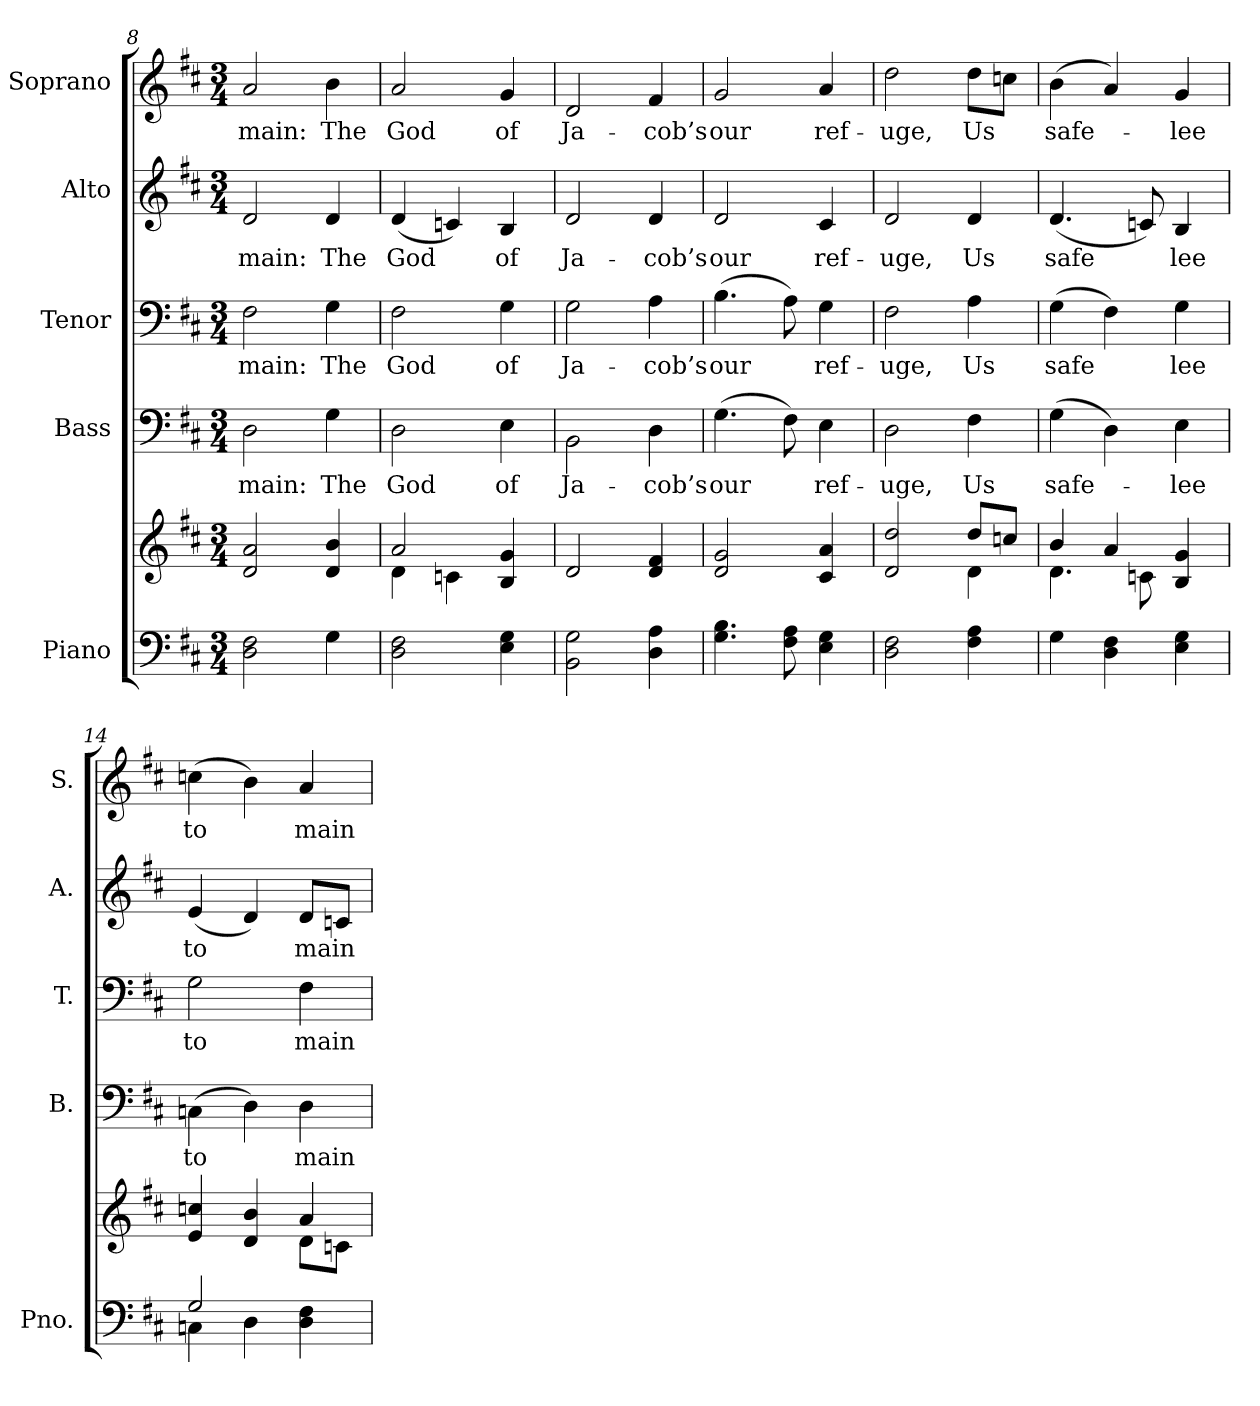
**kern	**kern	**kern	**text	**kern	**text	**kern	**text	**kern	**text
*part5	*part5	*part4	*part4	*part3	*part3	*part2	*part2	*part1	*part1
*staff6	*staff5	*staff4	*staff4	*staff3	*staff3	*staff2	*staff2	*staff1	*staff1
*I"Piano	*	*I"Bass	*	*I"Tenor	*	*I"Alto	*	*I"Soprano	*
*I'Pno.	*	*I'B.	*	*I'T.	*	*I'A.	*	*I'S.	*
!!LO:PB:g=z
*clefF4	*clefG2	*clefF4	*	*clefF4	*	*clefG2	*	*clefG2	*
*k[f#c#]	*k[f#c#]	*k[f#c#]	*	*k[f#c#]	*	*k[f#c#]	*	*k[f#c#]	*
*D:	*D:	*D:	*	*D:	*	*D:	*	*D:	*
*M3/4	*M3/4	*M3/4	*	*M3/4	*	*M3/4	*	*M3/4	*
=8	=8	=8	=8	=8	=8	=8	=8	=8	=8
!	!	!	!LO:LY:b:color=#000000	!	!	!	!	!	!
!	!	!	!	!	!LO:LY:b:color=#000000	!	!	!	!
!	!	!	!	!	!	!	!LO:LY:b:color=#000000	!	!
!	!	!	!	!	!	!	!	!	!LO:LY:b:color=#000000
2Di\ 2F#i	2di/ 2ai	2Di\	-main:	2F#i\	-main:	2di/	-main:	2ai/	-main:
!	!	!	!LO:LY:b:color=#000000	!	!	!	!	!	!
!	!	!	!	!	!LO:LY:b:color=#000000	!	!	!	!
!	!	!	!	!	!	!	!LO:LY:b:color=#000000	!	!
!	!	!	!	!	!	!	!	!	!LO:LY:b:color=#000000
4Gi\	4di/ 4bi	4Gi\	The	4Gi\	The	4di/	The	4bi\	The
=9	=9	=9	=9	=9	=9	=9	=9	=9	=9
*	*^	*	*	*	*	*	*	*	*
!	!	!	!	!LO:LY:b:color=#000000	!	!	!	!	!	!
!	!	!	!	!	!	!LO:LY:b:color=#000000	!	!	!	!
!	!	!	!	!	!	!	!	!LO:LY:b:color=#000000	!	!
!	!	!	!	!	!	!	!	!	!	!LO:LY:b:color=#000000
2Di\ 2F#i	2ai/	4di\	2Di\	God	2F#i\	God	(4di/	God	2ai/	God
.	.	4cni\	.	.	.	.	4cni/)	.	.	.
!	!	!	!	!LO:LY:b:color=#000000	!	!	!	!	!	!
!	!	!	!	!	!	!LO:LY:b:color=#000000	!	!	!	!
!	!	!	!	!	!	!	!	!LO:LY:b:color=#000000	!	!
!	!	!	!	!	!	!	!	!	!	!LO:LY:b:color=#000000
4Ei\ 4Gi	4Bi/ 4gi	4ryy	4Ei\	of	4Gi\	of	4Bi/	of	4gi/	of
*	*v	*v	*	*	*	*	*	*	*	*
=10	=10	=10	=10	=10	=10	=10	=10	=10	=10
*	*^	*	*	*	*	*	*	*	*
!	!	!	!	!LO:LY:b:color=#000000	!	!	!	!	!	!
*	*v	*v	*	*	*	*	*	*	*	*
*	*^	*	*	*	*	*	*	*	*
!	!	!	!	!	!	!LO:LY:b:color=#000000	!	!	!	!
*	*v	*v	*	*	*	*	*	*	*	*
*	*^	*	*	*	*	*	*	*	*
!	!	!	!	!	!	!	!	!LO:LY:b:color=#000000	!	!
*	*v	*v	*	*	*	*	*	*	*	*
*	*^	*	*	*	*	*	*	*	*
!	!	!	!	!	!	!	!	!	!	!LO:LY:b:color=#000000
*	*v	*v	*	*	*	*	*	*	*	*
2BBi\ 2Gi	2di/	2BBi\	Ja-	2Gi\	Ja-	2di/	Ja-	2di/	Ja-
!	!	!	!LO:LY:b:color=#000000	!	!	!	!	!	!
!	!	!	!	!	!LO:LY:b:color=#000000	!	!	!	!
!	!	!	!	!	!	!	!LO:LY:b:color=#000000	!	!
!	!	!	!	!	!	!	!	!	!LO:LY:b:color=#000000
4Di\ 4Ai	4di/ 4f#i	4Di\	-cob’s	4Ai\	-cob’s	4di/	-cob’s	4f#i/	-cob’s
!!LO:PB:g=z
=11	=11	=11	=11	=11	=11	=11	=11	=11	=11
!	!	!	!LO:LY:b:color=#000000	!	!	!	!	!	!
!	!	!	!	!	!LO:LY:b:color=#000000	!	!	!	!
!	!	!	!	!	!	!	!LO:LY:b:color=#000000	!	!
!	!	!	!	!	!	!	!	!	!LO:LY:b:color=#000000
4.Gi\ 4.Bi	2di/ 2gi	(4.Gi\	our	(4.Bi\	our	2di/	our	2gi/	our
8F#i\ 8Ai	.	8F#i\)	.	8Ai\)	.	.	.	.	.
!	!	!	!LO:LY:b:color=#000000	!	!	!	!	!	!
!	!	!	!	!	!LO:LY:b:color=#000000	!	!	!	!
!	!	!	!	!	!	!	!LO:LY:b:color=#000000	!	!
!	!	!	!	!	!	!	!	!	!LO:LY:b:color=#000000
4Ei\ 4Gi	4c#i/ 4ai	4Ei\	ref-	4Gi\	ref-	4c#i/	ref-	4ai/	ref-
=12	=12	=12	=12	=12	=12	=12	=12	=12	=12
*	*^	*	*	*	*	*	*	*	*
!	!	!	!	!LO:LY:b:color=#000000	!	!	!	!	!	!
!	!	!	!	!	!	!LO:LY:b:color=#000000	!	!	!	!
!	!	!	!	!	!	!	!	!LO:LY:b:color=#000000	!	!
!	!	!	!	!	!	!	!	!	!	!LO:LY:b:color=#000000
2Di\ 2F#i	2di/ 2ddi	2ryy	2Di\	-uge,	2F#i\	-uge,	2di/	-uge,	2ddi\	-uge,
!	!	!	!	!LO:LY:b:color=#000000	!	!	!	!	!	!
!	!	!	!	!	!	!LO:LY:b:color=#000000	!	!	!	!
!	!	!	!	!	!	!	!	!LO:LY:b:color=#000000	!	!
!	!	!	!	!	!	!	!	!	!	!LO:LY:b:color=#000000
4F#i\ 4Ai	8ddi/L	4di\	4F#i\	Us	4Ai\	Us	4di/	Us	8ddi\L	Us
.	8ccni/J	.	.	.	.	.	.	.	8ccni\J	.
=13	=13	=13	=13	=13	=13	=13	=13	=13	=13	=13
!	!	!	!	!LO:LY:b:color=#000000	!	!	!	!	!	!
!	!	!	!	!	!	!LO:LY:b:color=#000000	!	!	!	!
!	!	!	!	!	!	!	!	!LO:LY:b:color=#000000	!	!
!	!	!	!	!	!	!	!	!	!	!LO:LY:b:color=#000000
4Gi\	4bi/	4.di\	(4Gi\	safe-	(4Gi\	safe	(4.di/	safe	(4bi\	safe-
4Di\ 4F#i	4ai/	.	4Di\)	.	4F#i\)	.	.	.	4ai/)	.
.	.	8cni\	.	.	.	.	8cni/)	.	.	.
!	!	!	!	!LO:LY:b:color=#000000	!	!	!	!	!	!
!	!	!	!	!	!	!LO:LY:b:color=#000000	!	!	!	!
!	!	!	!	!	!	!	!	!LO:LY:b:color=#000000	!	!
!	!	!	!	!	!	!	!	!	!	!LO:LY:b:color=#000000
4Ei\ 4Gi	4Bi/ 4gi	4ryy	4Ei\	-lee	4Gi\	lee	4Bi/	lee	4gi/	-lee
!!LO:PB:g=z
=14	=14	=14	=14	=14	=14	=14	=14	=14	=14	=14
*^	*	*	*	*	*	*	*	*	*	*
!	!	!	!	!	!LO:LY:b:color=#000000	!	!	!	!	!	!
!	!	!	!	!	!	!	!LO:LY:b:color=#000000	!	!	!	!
!	!	!	!	!	!	!	!	!	!LO:LY:b:color=#000000	!	!
!	!	!	!	!	!	!	!	!	!	!	!LO:LY:b:color=#000000
2Gi/	4Cni\	4ei/ 4ccni	2ryy	(4Cni\	to	2Gi\	to	(4ei/	to	(4ccni\	to
.	4Di\	4di/ 4bi	.	4Di\)	.	.	.	4di/)	.	4bi\)	.
!	!	!	!	!	!LO:LY:b:color=#000000	!	!	!	!	!	!
!	!	!	!	!	!	!	!LO:LY:b:color=#000000	!	!	!	!
!	!	!	!	!	!	!	!	!	!LO:LY:b:color=#000000	!	!
!	!	!	!	!	!	!	!	!	!	!	!LO:LY:b:color=#000000
4Di\ 4F#i	4ryy	4ai/	8di\L	4Di\	main-	4F#i\	main-	8di/L	main	4ai/	main-
.	.	.	8cni\J	.	.	.	.	8cni/J	.	.	.
*v	*v	*	*	*	*	*	*	*	*	*	*
*	*v	*v	*	*	*	*	*	*	*	*
=	=	=	=	=	=	=	=	=	=
*-	*-	*-	*-	*-	*-	*-	*-	*-	*-
